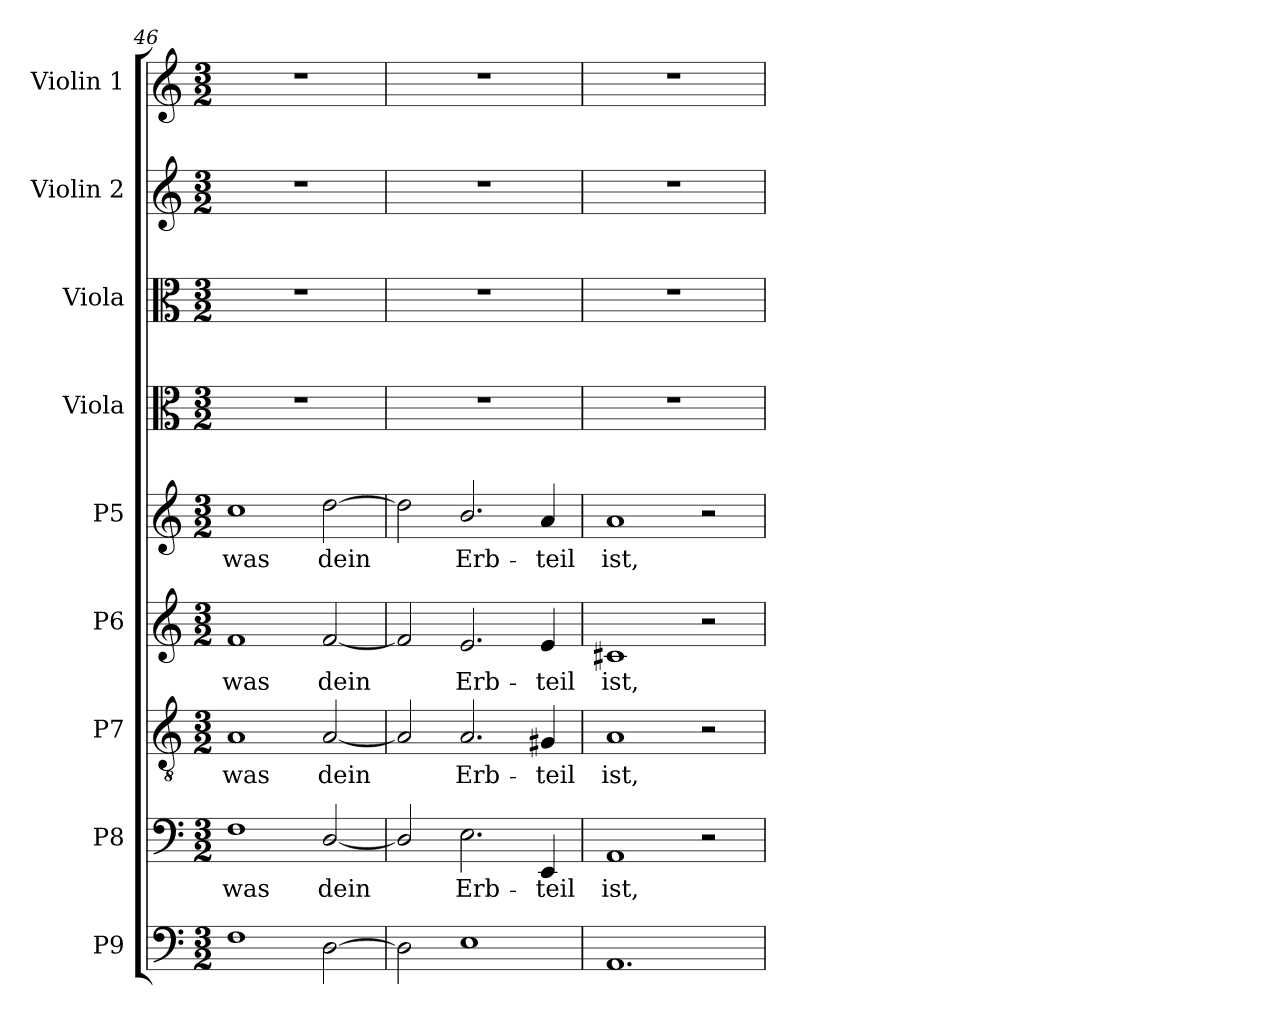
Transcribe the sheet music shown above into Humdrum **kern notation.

**kern	**kern	**text	**kern	**text	**kern	**text	**kern	**text	**kern	**kern	**kern	**kern
*part9	*part8	*part8	*part7	*part7	*part6	*part6	*part5	*part5	*part4	*part3	*part2	*part1
*staff9	*staff8	*staff8	*staff7	*staff7	*staff6	*staff6	*staff5	*staff5	*staff4	*staff3	*staff2	*staff1
*I"P9	*I"P8	*	*I"P7	*	*I"P6	*	*I"P5	*	*I"Viola	*I"Viola	*I"Violin 2	*I"Violin 1
*	*	*	*	*	*	*	*	*	*I'Vla.	*I'Vla.	*I'Vln. 2	*I'Vln. 1
!!LO:PB:g=z
*clefF4	*clefF4	*	*clefGv2	*	*clefG2	*	*clefG2	*	*clefC3	*clefC3	*clefG2	*clefG2
*	*	*	*ITrd7c12	*	*	*	*	*	*	*	*	*
*k[]	*k[]	*	*k[]	*	*k[]	*	*k[]	*	*k[]	*k[]	*k[]	*k[]
*C:	*C:	*	*C:	*	*C:	*	*C:	*	*C:	*C:	*C:	*C:
*M3/2	*M3/2	*	*M3/2	*	*M3/2	*	*M3/2	*	*M3/2	*M3/2	*M3/2	*M3/2
=46	=46	=46	=46	=46	=46	=46	=46	=46	=46	=46	=46	=46
!	!	!LO:LY:b:color=#000000	!	!	!	!	!	!	!	!	!	!
!	!	!	!	!LO:LY:b:color=#000000	!	!	!	!	!	!	!	!
!	!	!	!	!	!	!LO:LY:b:color=#000000	!	!	!	!	!	!
!	!	!	!	!	!	!	!	!LO:LY:b:color=#000000	!LO:N:vis=1	!LO:N:vis=1	!LO:N:vis=1	!LO:N:vis=1
1Fi	1Fi	was	1AAi	was	1fi	was	1cci	was	1.r	1.r	1.r	1.r
!	!	!LO:LY:b:color=#000000	!	!	!	!	!	!	!	!	!	!
!	!	!	!	!LO:LY:b:color=#000000	!	!	!	!	!	!	!	!
!	!	!	!	!	!	!LO:LY:b:color=#000000	!	!	!	!	!	!
!	!	!	!	!	!	!	!	!LO:LY:b:color=#000000	!	!	!	!
[2Di\	[2Di/	dein	[2AAi/	dein	[2fi/	dein	[2ddi\	dein	.	.	.	.
=47	=47	=47	=47	=47	=47	=47	=47	=47	=47	=47	=47	=47
!	!	!	!	!	!	!	!	!	!LO:N:vis=1	!LO:N:vis=1	!LO:N:vis=1	!LO:N:vis=1
2Di\]	2Di/]	.	2AAi/]	.	2fi/]	.	2ddi\]	.	1.r	1.r	1.r	1.r
!	!	!LO:LY:b:color=#000000	!	!	!	!	!	!	!	!	!	!
!	!	!	!	!LO:LY:b:color=#000000	!	!	!	!	!	!	!	!
!	!	!	!	!	!	!LO:LY:b:color=#000000	!	!	!	!	!	!
!	!	!	!	!	!	!	!	!LO:LY:b:color=#000000	!	!	!	!
1Ei	2.Ei\	Erb-	2.AAi/	Erb-	2.ei/	Erb-	2.bi/	Erb-	.	.	.	.
!	!	!LO:LY:b:color=#000000	!	!	!	!	!	!	!	!	!	!
!	!	!	!	!LO:LY:b:color=#000000	!	!	!	!	!	!	!	!
!	!	!	!	!	!	!LO:LY:b:color=#000000	!	!	!	!	!	!
!	!	!	!	!	!	!	!	!LO:LY:b:color=#000000	!	!	!	!
.	4EEi/	-teil	4GG#Xi/	-teil	4ei/	-teil	4ai/	-teil	.	.	.	.
=48	=48	=48	=48	=48	=48	=48	=48	=48	=48	=48	=48	=48
!	!	!LO:LY:b:color=#000000	!	!	!	!	!	!	!	!	!	!
!	!	!	!	!LO:LY:b:color=#000000	!	!	!	!	!	!	!	!
!	!	!	!	!	!	!LO:LY:b:color=#000000	!	!	!	!	!	!
!	!	!	!	!	!	!	!	!LO:LY:b:color=#000000	!LO:N:vis=1	!LO:N:vis=1	!LO:N:vis=1	!LO:N:vis=1
1.AAi	1AAi	ist,	1AAi	ist,	1c#Xi	ist,	1ai	ist,	1.r	1.r	1.r	1.r
.	2r	.	2r	.	2r	.	2r	.	.	.	.	.
=	=	=	=	=	=	=	=	=	=	=	=	=
*-	*-	*-	*-	*-	*-	*-	*-	*-	*-	*-	*-	*-
